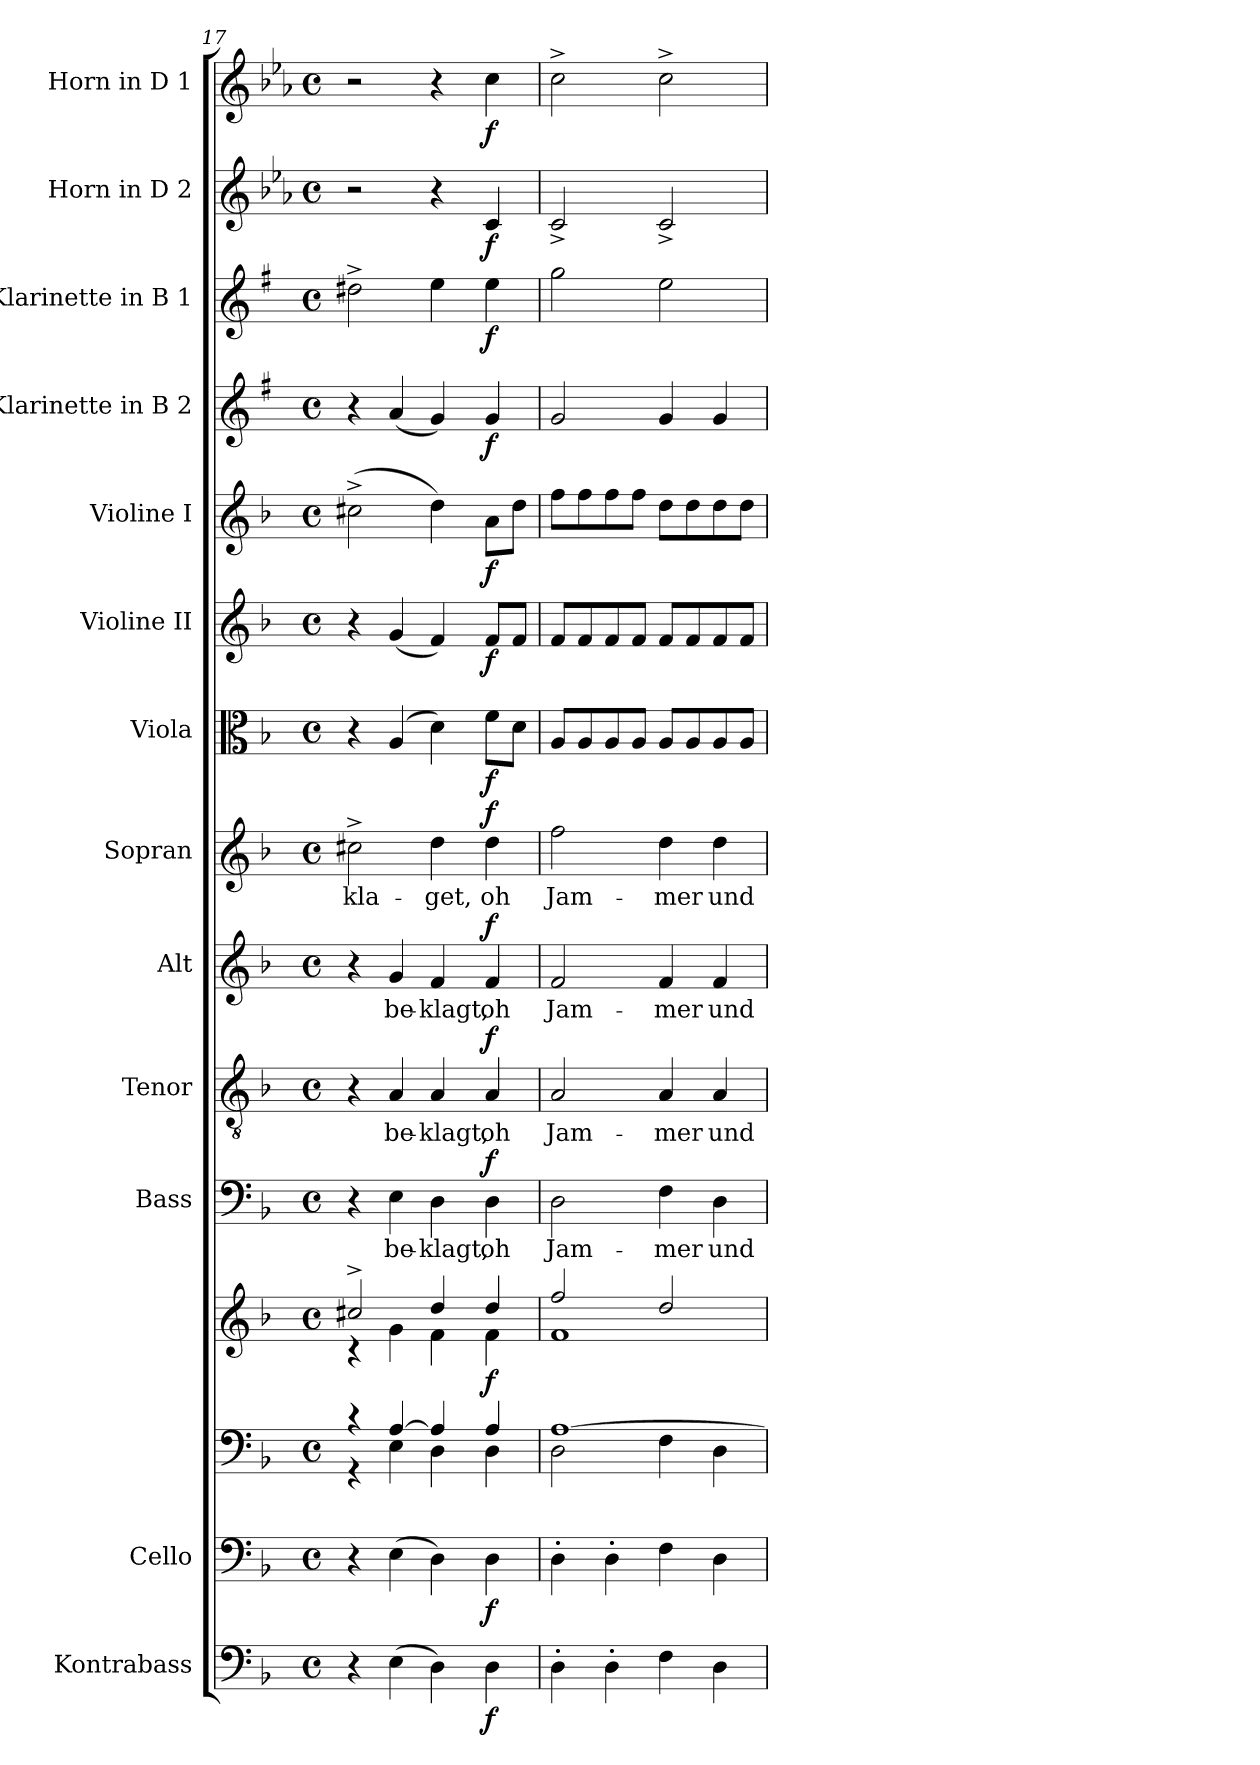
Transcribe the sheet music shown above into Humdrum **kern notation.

**kern	**dynam	**kern	**dynam	**kern	**kern	**dynam	**kern	**text	**dynam	**kern	**text	**dynam	**kern	**text	**dynam	**kern	**text	**dynam	**kern	**dynam	**kern	**dynam	**kern	**dynam	**kern	**dynam	**kern	**dynam	**kern	**dynam	**kern	**dynam
*part14	*part14	*part13	*part13	*part12	*part12	*part12	*part11	*part11	*part11	*part10	*part10	*part10	*part9	*part9	*part9	*part8	*part8	*part8	*part7	*part7	*part6	*part6	*part5	*part5	*part4	*part4	*part3	*part3	*part2	*part2	*part1	*part1
*staff15	*staff15	*staff14	*staff14	*staff13	*staff12	*staff12/13	*staff11	*staff11	*staff11	*staff10	*staff10	*staff10	*staff9	*staff9	*staff9	*staff8	*staff8	*staff8	*staff7	*staff7	*staff6	*staff6	*staff5	*staff5	*staff4	*staff4	*staff3	*staff3	*staff2	*staff2	*staff1	*staff1
*I"Kontrabass	*	*I"Cello	*	*	*	*	*I"Bass	*	*	*I"Tenor	*	*	*I"Alt	*	*	*I"Sopran	*	*	*I"Viola	*	*I"Violine II	*	*I"Violine I	*	*I"Klarinette in B 2	*	*I"Klarinette in B 1	*	*I"Horn in D 2	*	*I"Horn in D 1	*
*I'Kb.	*	*	*	*	*	*	*I'B	*	*	*I'T	*	*	*I'A	*	*	*I'S	*	*	*I'Vla.	*	*I'Vl. II	*	*I'Vl. I	*	*	*	*	*	*I'Hrn. 2	*	*I'Hrn. 1	*
*clefF4	*	*clefF4	*	*clefF4	*clefG2	*	*clefF4	*	*	*clefGv2	*	*	*clefG2	*	*	*clefG2	*	*	*clefC3	*	*clefG2	*	*clefG2	*	*clefG2	*	*clefG2	*	*clefG2	*	*clefG2	*
*ITrd7c12	*	*	*	*	*	*	*	*	*	*	*	*	*	*	*	*	*	*	*	*	*	*	*	*	*ITrd1c2	*	*ITrd1c2	*	*ITrd-1c-2	*	*ITrd-1c-2	*
*k[b-]	*	*k[b-]	*	*k[b-]	*k[b-]	*	*k[b-]	*	*	*k[b-]	*	*	*k[b-]	*	*	*k[b-]	*	*	*k[b-]	*	*k[b-]	*	*k[b-]	*	*k[b-]	*	*k[b-]	*	*k[b-]	*	*k[b-]	*
*F:	*	*F:	*	*F:	*F:	*	*F:	*	*	*F:	*	*	*F:	*	*	*F:	*	*	*F:	*	*F:	*	*F:	*	*F:	*	*F:	*	*F:	*	*F:	*
*M4/4	*	*M4/4	*	*M4/4	*M4/4	*	*M4/4	*	*	*M4/4	*	*	*M4/4	*	*	*M4/4	*	*	*M4/4	*	*M4/4	*	*M4/4	*	*M4/4	*	*M4/4	*	*M4/4	*	*M4/4	*
*met(c)	*	*met(c)	*	*met(c)	*met(c)	*	*met(c)	*	*	*met(c)	*	*	*met(c)	*	*	*met(c)	*	*	*met(c)	*	*met(c)	*	*met(c)	*	*met(c)	*	*met(c)	*	*met(c)	*	*met(c)	*
=17	=17	=17	=17	=17	=17	=17	=17	=17	=17	=17	=17	=17	=17	=17	=17	=17	=17	=17	=17	=17	=17	=17	=17	=17	=17	=17	=17	=17	=17	=17	=17	=17
*	*	*	*	*^	*^	*	*	*	*	*	*	*	*	*	*	*	*	*	*	*	*	*	*	*	*	*	*	*	*	*	*	*
!	!	!	!	!	!	!	!	!	!	!	!	!	!	!	!	!	!	!	!LO:LY:b	!	!	!	!	!	!	!	!	!	!	!	!	!	!	!
4r	.	4r	.	4r	4r	2cc#X^>/	4rc	.	4r	.	.	4r	.	.	4r	.	.	2cc#X^>\	-kla-	.	4r	.	4r	.	(>2cc#X^>\	.	4r	.	2cc#X^>\	.	2r	.	2r	.
!	!	!	!	!	!	!	!	!	!	!LO:LY:b	!	!	!LO:LY:b	!	!	!LO:LY:b	!	!	!	!	!	!	!	!	!	!	!	!	!	!	!	!	!	!
(>4EE\	.	(>4E\	.	[>4A/	4E\	.	4g\	.	4E\	be-	.	4A/	be-	.	4g/	be-	.	.	.	.	(4A/	.	(<4g/	.	.	.	(<4g/	.	.	.	.	.	.	.
!	!	!	!	!	!	!	!	!	!	!LO:LY:b	!	!	!LO:LY:b	!	!	!LO:LY:b	!	!	!LO:LY:b	!	!	!	!	!	!	!	!	!	!	!	!	!	!	!
4DD\)	.	4D\)	.	4A/]	4D\	4dd/	4f\	.	4D\	-klagt,	.	4A/	-klagt,	.	4f/	-klagt,	.	4dd\	-get,	.	4d\)	.	4f/)	.	4dd\)	.	4f/)	.	4dd\	.	4r	.	4r	.
!	!LO:DY:b	!	!LO:DY:b	!	!	!	!	!LO:DY:b	!	!LO:LY:b	!LO:DY:a	!	!LO:LY:b	!LO:DY:a	!	!LO:LY:b	!LO:DY:a	!	!LO:LY:b	!LO:DY:a	!	!LO:DY:b	!	!LO:DY:b	!	!LO:DY:b	!	!LO:DY:b	!	!LO:DY:b	!	!LO:DY:b	!	!LO:DY:b
4DD\	f	4D\	f	4A/	4D\	4dd/	4f\	f	4D\	oh	f	4A/	oh	f	4f/	oh	f	4dd\	oh	f	8f\L	f	8f/L	f	8a\L	f	4f/	f	4dd\	f	4d/	f	4dd\	f
.	.	.	.	.	.	.	.	.	.	.	.	.	.	.	.	.	.	.	.	.	8d\J	.	8f/J	.	8dd\J	.	.	.	.	.	.	.	.	.
!!LO:PB:g=z
=18	=18	=18	=18	=18	=18	=18	=18	=18	=18	=18	=18	=18	=18	=18	=18	=18	=18	=18	=18	=18	=18	=18	=18	=18	=18	=18	=18	=18	=18	=18	=18	=18	=18	=18
!	!	!	!	!	!	!	!	!	!	!LO:LY:b	!	!	!LO:LY:b	!	!	!LO:LY:b	!	!	!LO:LY:b	!	!	!	!	!	!	!	!	!	!	!	!	!	!	!
4DD'>\	.	4D'>\	.	[>1A	2D\	2ff/	1f	.	2D\	Jam-	.	2A/	Jam-	.	2f/	Jam-	.	2ff\	Jam-	.	8A/L	.	8f/L	.	8ff\L	.	2f/	.	2ff\	.	2d^</	.	2dd^>\	.
.	.	.	.	.	.	.	.	.	.	.	.	.	.	.	.	.	.	.	.	.	8A/	.	8f/	.	8ff\	.	.	.	.	.	.	.	.	.
4DD'>\	.	4D'>\	.	.	.	.	.	.	.	.	.	.	.	.	.	.	.	.	.	.	8A/	.	8f/	.	8ff\	.	.	.	.	.	.	.	.	.
.	.	.	.	.	.	.	.	.	.	.	.	.	.	.	.	.	.	.	.	.	8A/J	.	8f/J	.	8ff\J	.	.	.	.	.	.	.	.	.
!	!	!	!	!	!	!	!	!	!	!LO:LY:b	!	!	!LO:LY:b	!	!	!LO:LY:b	!	!	!LO:LY:b	!	!	!	!	!	!	!	!	!	!	!	!	!	!	!
4FF\	.	4F\	.	.	4F\	2dd/	.	.	4F\	-mer	.	4A/	-mer	.	4f/	-mer	.	4dd\	-mer	.	8A/L	.	8f/L	.	8dd\L	.	4f/	.	2dd\	.	2d^</	.	2dd^>\	.
.	.	.	.	.	.	.	.	.	.	.	.	.	.	.	.	.	.	.	.	.	8A/	.	8f/	.	8dd\	.	.	.	.	.	.	.	.	.
!	!	!	!	!	!	!	!	!	!	!LO:LY:b	!	!	!LO:LY:b	!	!	!LO:LY:b	!	!	!LO:LY:b	!	!	!	!	!	!	!	!	!	!	!	!	!	!	!
4DD\	.	4D\	.	.	4D\	.	.	.	4D\	und	.	4A/	und	.	4f/	und	.	4dd\	und	.	8A/	.	8f/	.	8dd\	.	4f/	.	.	.	.	.	.	.
.	.	.	.	.	.	.	.	.	.	.	.	.	.	.	.	.	.	.	.	.	8A/J	.	8f/J	.	8dd\J	.	.	.	.	.	.	.	.	.
*	*	*	*	*v	*v	*	*	*	*	*	*	*	*	*	*	*	*	*	*	*	*	*	*	*	*	*	*	*	*	*	*	*	*	*
*	*	*	*	*	*v	*v	*	*	*	*	*	*	*	*	*	*	*	*	*	*	*	*	*	*	*	*	*	*	*	*	*	*	*
=	=	=	=	=	=	=	=	=	=	=	=	=	=	=	=	=	=	=	=	=	=	=	=	=	=	=	=	=	=	=	=	=
*-	*-	*-	*-	*-	*-	*-	*-	*-	*-	*-	*-	*-	*-	*-	*-	*-	*-	*-	*-	*-	*-	*-	*-	*-	*-	*-	*-	*-	*-	*-	*-	*-
